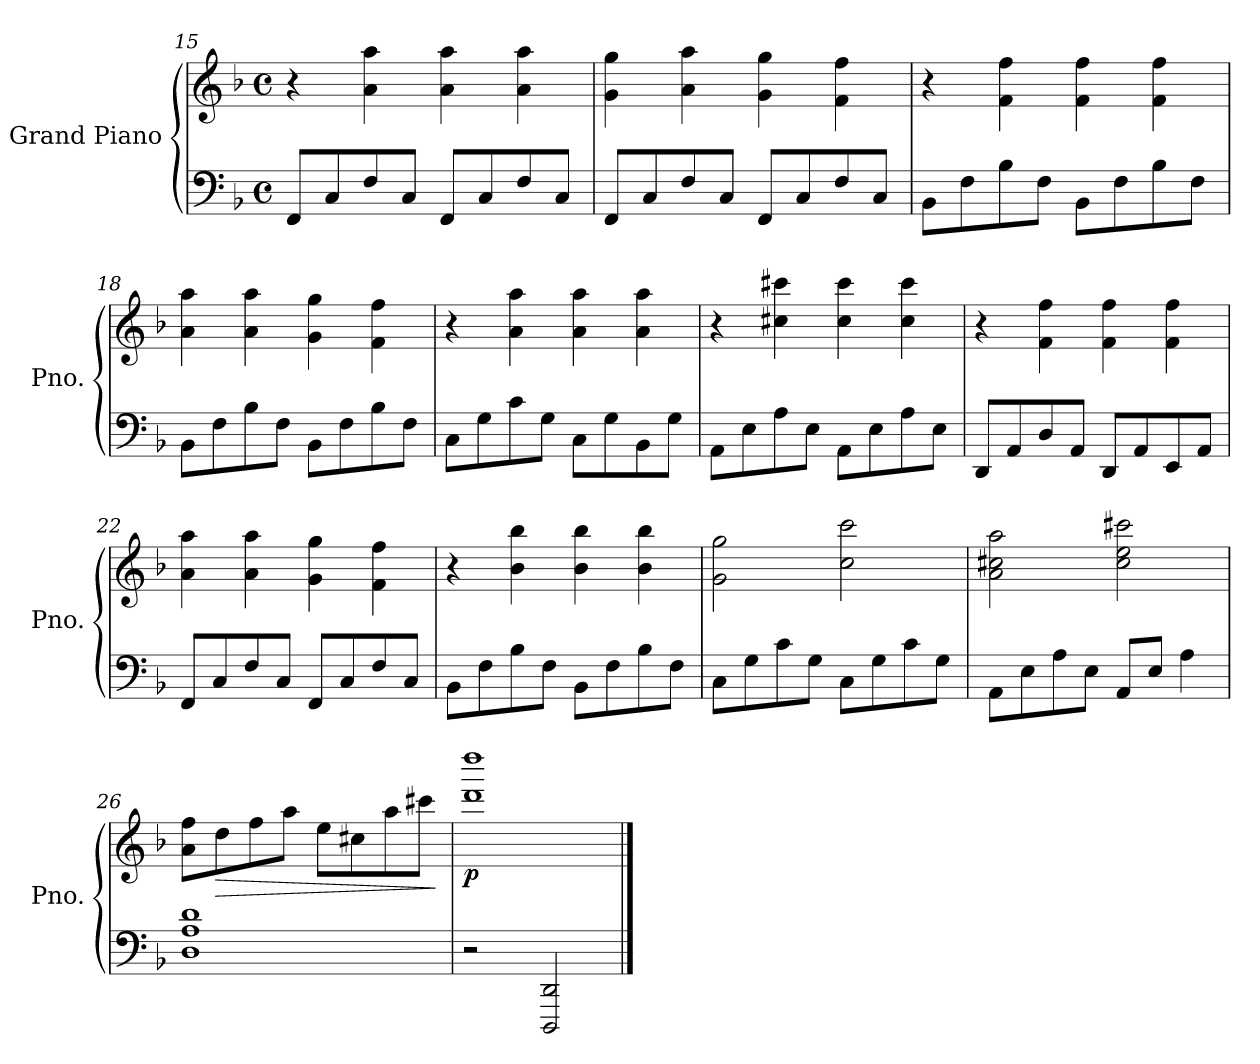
**kern	**kern	**dynam
*part1	*part1	*part1
*staff2	*staff1	*staff1/2
*I"Grand Piano	*	*
*I'Pno.	*	*
*clefF4	*clefG2	*
*k[b-]	*k[b-]	*
*M4/4	*M4/4	*
*met(c)	*met(c)	*
=15	=15	=15
8FF/L	4r	.
8C/	.	.
8F/	4a\ 4aa\	.
8C/J	.	.
8FF/L	4a\ 4aa\	.
8C/	.	.
8F/	4a\ 4aa\	.
8C/J	.	.
=16	=16	=16
8FF/L	4g\ 4gg\	.
8C/	.	.
8F/	4a\ 4aa\	.
8C/J	.	.
8FF/L	4g\ 4gg\	.
8C/	.	.
8F/	4f\ 4ff\	.
8C/J	.	.
!!LO:PB:g=z
=17	=17	=17
8BB-\L	4r	.
8F\	.	.
8B-\	4f\ 4ff\	.
8F\J	.	.
8BB-\L	4f\ 4ff\	.
8F\	.	.
8B-\	4f\ 4ff\	.
8F\J	.	.
=18	=18	=18
8BB-\L	4a\ 4aa\	.
8F\	.	.
8B-\	4a\ 4aa\	.
8F\J	.	.
8BB-\L	4g\ 4gg\	.
8F\	.	.
8B-\	4f\ 4ff\	.
8F\J	.	.
=19	=19	=19
8C\L	4r	.
8G\	.	.
8c\	4a\ 4aa\	.
8G\J	.	.
8C\L	4a\ 4aa\	.
8G\	.	.
8BB-\	4a\ 4aa\	.
8G\J	.	.
=20	=20	=20
8AA\L	4r	.
8E\	.	.
8A\	4cc#X\ 4ccc#X\	.
8E\J	.	.
8AA\L	4cc#\ 4ccc#\	.
8E\	.	.
8A\	4cc#\ 4ccc#\	.
8E\J	.	.
!!LO:LB:g=z
=21	=21	=21
8DD/L	4r	.
8AA/	.	.
8D/	4f\ 4ff\	.
8AA/J	.	.
8DD/L	4f\ 4ff\	.
8AA/	.	.
8EE/	4f\ 4ff\	.
8AA/J	.	.
=22	=22	=22
8FF/L	4a\ 4aa\	.
8C/	.	.
8F/	4a\ 4aa\	.
8C/J	.	.
8FF/L	4g\ 4gg\	.
8C/	.	.
8F/	4f\ 4ff\	.
8C/J	.	.
=23	=23	=23
8BB-\L	4r	.
8F\	.	.
8B-\	4b-\ 4bb-\	.
8F\J	.	.
8BB-\L	4b-\ 4bb-\	.
8F\	.	.
8B-\	4b-\ 4bb-\	.
8F\J	.	.
=24	=24	=24
8C\L	2g\ 2gg\	.
8G\	.	.
8c\	.	.
8G\J	.	.
8C\L	2cc\ 2ccc\	.
8G\	.	.
8c\	.	.
8G\J	.	.
=25	=25	=25
8AA\L	2a\ 2cc#X\ 2aa\	.
8E\	.	.
8A\	.	.
8E\J	.	.
8AA/L	2cc#\ 2ee\ 2ccc#X\	.
8E/J	.	.
4A\	.	.
!!LO:LB:g=z
=26	=26	=26
*	*MM250	*
1D 1A 1d	8a\ 8ff\L	.
!	!	!LO:HP:b
.	8dd\	>
.	8ff\	.
.	8aa\J	.
.	8ee\L	.
.	8cc#X\	.
.	8aa\	.
.	8ccc#X\J	.
.	.	]
=27	=27	=27
*	*MM80	*
!	!	!LO:DY:b
2r	1ddd 1dddd	p
2DDD/ 2DD/	.	.
==	==	==
*-	*-	*-
